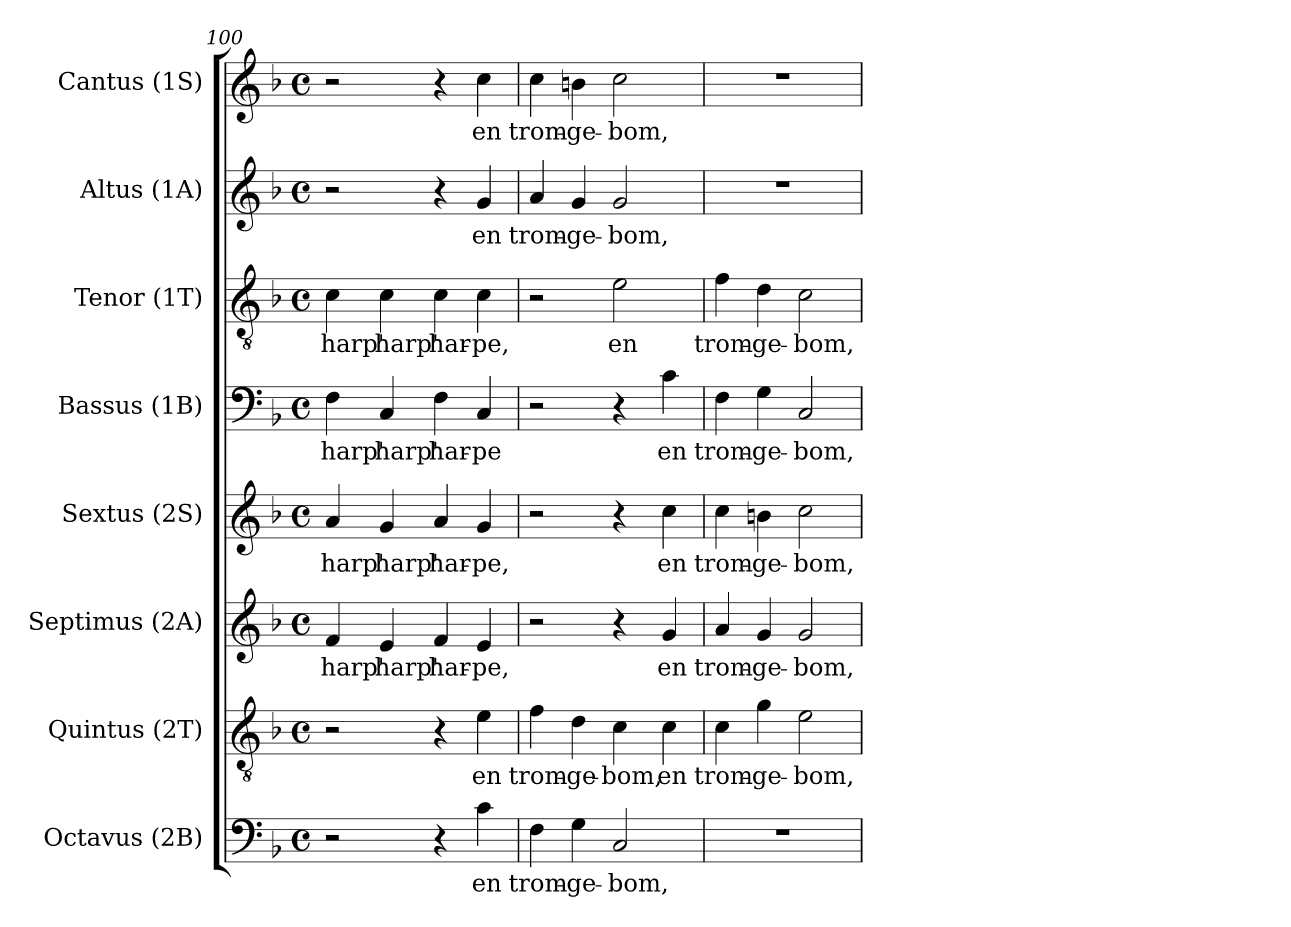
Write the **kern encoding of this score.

**kern	**text	**kern	**text	**kern	**text	**kern	**text	**kern	**text	**kern	**text	**kern	**text	**kern	**text
*part8	*part8	*part7	*part7	*part6	*part6	*part5	*part5	*part4	*part4	*part3	*part3	*part2	*part2	*part1	*part1
*staff8	*staff8	*staff7	*staff7	*staff6	*staff6	*staff5	*staff5	*staff4	*staff4	*staff3	*staff3	*staff2	*staff2	*staff1	*staff1
*I"Octavus (2B)	*	*I"Quintus (2T)	*	*I"Septimus (2A)	*	*I"Sextus (2S)	*	*I"Bassus (1B)	*	*I"Tenor (1T)	*	*I"Altus (1A)	*	*I"Cantus (1S)	*
*I'Octavus	*	*I'Quintus	*	*I'Septimus	*	*I'Sextus	*	*I'Bassus	*	*I'Tenor	*	*I'Altus	*	*I'Cantus	*
*clefF4	*	*clefGv2	*	*clefG2	*	*clefG2	*	*clefF4	*	*clefGv2	*	*clefG2	*	*clefG2	*
*k[b-]	*	*k[b-]	*	*k[b-]	*	*k[b-]	*	*k[b-]	*	*k[b-]	*	*k[b-]	*	*k[b-]	*
*F:	*	*F:	*	*F:	*	*F:	*	*F:	*	*F:	*	*F:	*	*F:	*
*M4/4	*	*M4/4	*	*M4/4	*	*M4/4	*	*M4/4	*	*M4/4	*	*M4/4	*	*M4/4	*
*met(c)	*	*met(c)	*	*met(c)	*	*met(c)	*	*met(c)	*	*met(c)	*	*met(c)	*	*met(c)	*
=100	=100	=100	=100	=100	=100	=100	=100	=100	=100	=100	=100	=100	=100	=100	=100
!	!	!	!	!	!LO:LY:b:color=#000000	!	!	!	!	!	!	!	!	!	!
!	!	!	!	!	!	!	!LO:LY:b:color=#000000	!	!	!	!	!	!	!	!
!	!	!	!	!	!	!	!	!	!LO:LY:b:color=#000000	!	!	!	!	!	!
!	!	!	!	!	!	!	!	!	!	!	!LO:LY:b:color=#000000	!	!	!	!
2r	.	2r	.	4fi/	harp'	4ai/	harp'	4Fi\	harp'	4ci\	harp'	2r	.	2r	.
!	!	!	!	!	!LO:LY:b:color=#000000	!	!	!	!	!	!	!	!	!	!
!	!	!	!	!	!	!	!LO:LY:b:color=#000000	!	!	!	!	!	!	!	!
!	!	!	!	!	!	!	!	!	!LO:LY:b:color=#000000	!	!	!	!	!	!
!	!	!	!	!	!	!	!	!	!	!	!LO:LY:b:color=#000000	!	!	!	!
.	.	.	.	4ei/	harp'	4gi/	harp'	4Ci/	harp'	4ci\	harp'	.	.	.	.
!	!	!	!	!	!LO:LY:b:color=#000000	!	!	!	!	!	!	!	!	!	!
!	!	!	!	!	!	!	!LO:LY:b:color=#000000	!	!	!	!	!	!	!	!
!	!	!	!	!	!	!	!	!	!LO:LY:b:color=#000000	!	!	!	!	!	!
!	!	!	!	!	!	!	!	!	!	!	!LO:LY:b:color=#000000	!	!	!	!
4r	.	4r	.	4fi/	har-	4ai/	har-	4Fi\	har-	4ci\	har-	4r	.	4r	.
!	!LO:LY:b:color=#000000	!	!	!	!	!	!	!	!	!	!	!	!	!	!
!	!	!	!LO:LY:b:color=#000000	!	!	!	!	!	!	!	!	!	!	!	!
!	!	!	!	!	!LO:LY:b:color=#000000	!	!	!	!	!	!	!	!	!	!
!	!	!	!	!	!	!	!LO:LY:b:color=#000000	!	!	!	!	!	!	!	!
!	!	!	!	!	!	!	!	!	!LO:LY:b:color=#000000	!	!	!	!	!	!
!	!	!	!	!	!	!	!	!	!	!	!LO:LY:b:color=#000000	!	!	!	!
!	!	!	!	!	!	!	!	!	!	!	!	!	!LO:LY:b:color=#000000	!	!
!	!	!	!	!	!	!	!	!	!	!	!	!	!	!	!LO:LY:b:color=#000000
4ci\	en	4ei\	en	4ei/	-pe,	4gi/	-pe,	4Ci/	-pe	4ci\	-pe,	4gi/	en	4cci\	en
=101	=101	=101	=101	=101	=101	=101	=101	=101	=101	=101	=101	=101	=101	=101	=101
!	!LO:LY:b:color=#000000	!	!	!	!	!	!	!	!	!	!	!	!	!	!
!	!	!	!LO:LY:b:color=#000000	!	!	!	!	!	!	!	!	!	!	!	!
!	!	!	!	!	!	!	!	!	!	!	!	!	!LO:LY:b:color=#000000	!	!
!	!	!	!	!	!	!	!	!	!	!	!	!	!	!	!LO:LY:b:color=#000000
4Fi\	trom-	4fi\	trom-	2r	.	2r	.	2r	.	2r	.	4ai/	trom-	4cci\	trom-
!	!LO:LY:b:color=#000000	!	!	!	!	!	!	!	!	!	!	!	!	!	!
!	!	!	!LO:LY:b:color=#000000	!	!	!	!	!	!	!	!	!	!	!	!
!	!	!	!	!	!	!	!	!	!	!	!	!	!LO:LY:b:color=#000000	!	!
!	!	!	!	!	!	!	!	!	!	!	!	!	!	!	!LO:LY:b:color=#000000
4Gi\	-ge-	4di\	-ge-	.	.	.	.	.	.	.	.	4gi/	-ge-	4bni\	-ge-
!	!LO:LY:b:color=#000000	!	!	!	!	!	!	!	!	!	!	!	!	!	!
!	!	!	!LO:LY:b:color=#000000	!	!	!	!	!	!	!	!	!	!	!	!
!	!	!	!	!	!	!	!	!	!	!	!LO:LY:b:color=#000000	!	!	!	!
!	!	!	!	!	!	!	!	!	!	!	!	!	!LO:LY:b:color=#000000	!	!
!	!	!	!	!	!	!	!	!	!	!	!	!	!	!	!LO:LY:b:color=#000000
2Ci/	-bom,	4ci\	-bom,	4r	.	4r	.	4r	.	2ei\	en	2gi/	-bom,	2cci\	-bom,
!	!	!	!LO:LY:b:color=#000000	!	!	!	!	!	!	!	!	!	!	!	!
!	!	!	!	!	!LO:LY:b:color=#000000	!	!	!	!	!	!	!	!	!	!
!	!	!	!	!	!	!	!LO:LY:b:color=#000000	!	!	!	!	!	!	!	!
!	!	!	!	!	!	!	!	!	!LO:LY:b:color=#000000	!	!	!	!	!	!
.	.	4ci\	en	4gi/	en	4cci\	en	4ci\	en	.	.	.	.	.	.
=102	=102	=102	=102	=102	=102	=102	=102	=102	=102	=102	=102	=102	=102	=102	=102
!	!	!	!LO:LY:b:color=#000000	!	!	!	!	!	!	!	!	!	!	!	!
!	!	!	!	!	!LO:LY:b:color=#000000	!	!	!	!	!	!	!	!	!	!
!	!	!	!	!	!	!	!LO:LY:b:color=#000000	!	!	!	!	!	!	!	!
!	!	!	!	!	!	!	!	!	!LO:LY:b:color=#000000	!	!	!	!	!	!
!	!	!	!	!	!	!	!	!	!	!	!LO:LY:b:color=#000000	!	!	!	!
1r	.	4ci\	trom-	4ai/	trom-	4cci\	trom-	4Fi\	trom-	4fi\	trom-	1r	.	1r	.
!	!	!	!LO:LY:b:color=#000000	!	!	!	!	!	!	!	!	!	!	!	!
!	!	!	!	!	!LO:LY:b:color=#000000	!	!	!	!	!	!	!	!	!	!
!	!	!	!	!	!	!	!LO:LY:b:color=#000000	!	!	!	!	!	!	!	!
!	!	!	!	!	!	!	!	!	!LO:LY:b:color=#000000	!	!	!	!	!	!
!	!	!	!	!	!	!	!	!	!	!	!LO:LY:b:color=#000000	!	!	!	!
.	.	4gi\	-ge-	4gi/	-ge-	4bni\	-ge-	4Gi\	-ge-	4di\	-ge-	.	.	.	.
!	!	!	!LO:LY:b:color=#000000	!	!	!	!	!	!	!	!	!	!	!	!
!	!	!	!	!	!LO:LY:b:color=#000000	!	!	!	!	!	!	!	!	!	!
!	!	!	!	!	!	!	!LO:LY:b:color=#000000	!	!	!	!	!	!	!	!
!	!	!	!	!	!	!	!	!	!LO:LY:b:color=#000000	!	!	!	!	!	!
!	!	!	!	!	!	!	!	!	!	!	!LO:LY:b:color=#000000	!	!	!	!
.	.	2ei\	-bom,	2gi/	-bom,	2cci\	-bom,	2Ci/	-bom,	2ci\	-bom,	.	.	.	.
=	=	=	=	=	=	=	=	=	=	=	=	=	=	=	=
*-	*-	*-	*-	*-	*-	*-	*-	*-	*-	*-	*-	*-	*-	*-	*-
